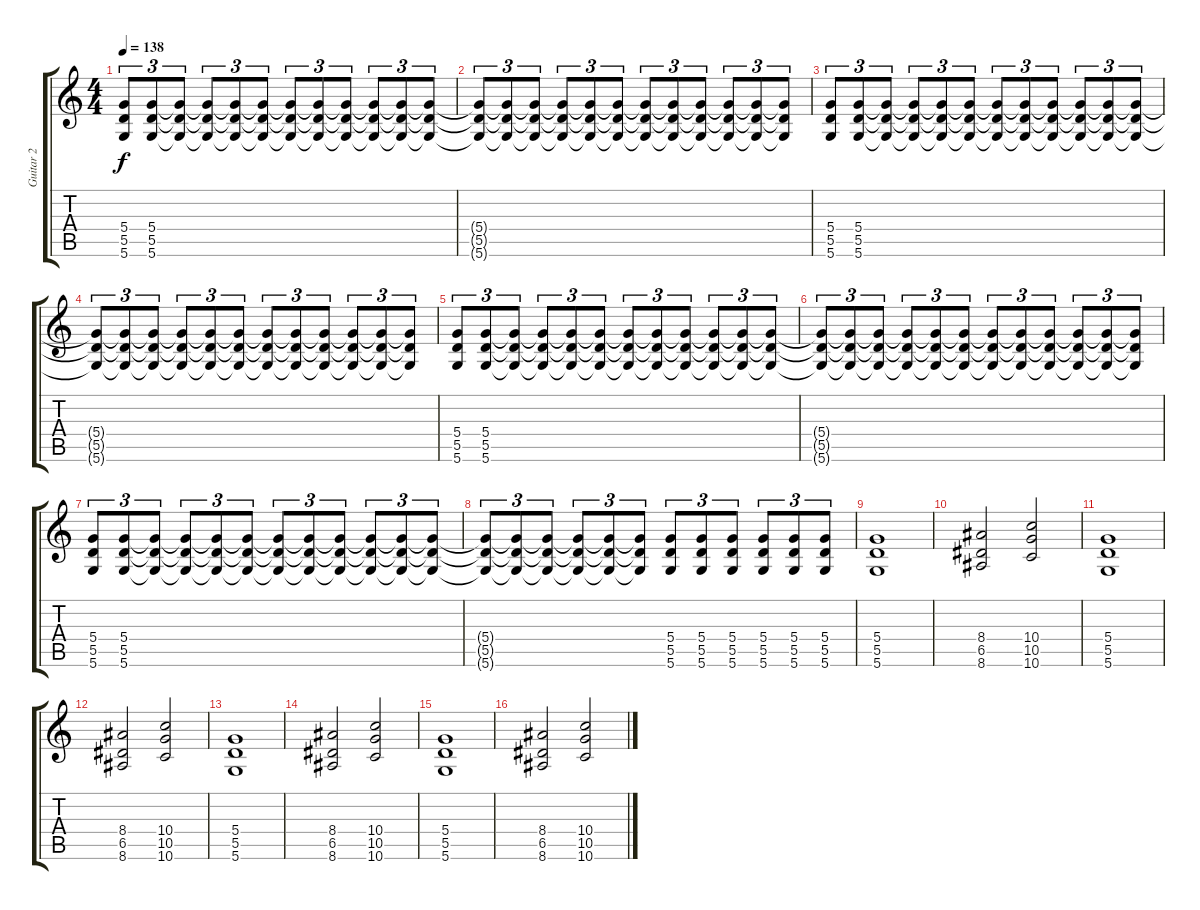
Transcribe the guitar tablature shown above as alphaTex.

\track ("Guitar 2" "Guitar 2") {instrument distortionguitar}
\staff {score tabs}
\tuning (E4 B3 G3 D3 A2 D2) {hide}
\ts (4 4)
\tempo 138
\clef g2
\ks c
(5.4 5.5 5.6).8{tu (3 2) dy f instrument distortionguitar} (5.4 5.5 5.6).8{tu (3 2)} (5.4{t} 5.5{t} 5.6{t}).8{tu (3 2)} (5.4{t} 5.5{t} 5.6{t}).8{tu (3 2)} (5.4{t} 5.5{t} 5.6{t}).8{tu (3 2)} (5.4{t} 5.5{t} 5.6{t}).8{tu (3 2)} (5.4{t} 5.5{t} 5.6{t}).8{tu (3 2)} (5.4{t} 5.5{t} 5.6{t}).8{tu (3 2)} (5.4{t} 5.5{t} 5.6{t}).8{tu (3 2)} (5.4{t} 5.5{t} 5.6{t}).8{tu (3 2)} (5.4{t} 5.5{t} 5.6{t}).8{tu (3 2)} (5.4{t} 5.5{t} 5.6{t}).8{tu (3 2)} |
(5.4{t} 5.5{t} 5.6{t}).8{tu (3 2)} (5.4{t} 5.5{t} 5.6{t}).8{tu (3 2)} (5.4{t} 5.5{t} 5.6{t}).8{tu (3 2)} (5.4{t} 5.5{t} 5.6{t}).8{tu (3 2)} (5.4{t} 5.5{t} 5.6{t}).8{tu (3 2)} (5.4{t} 5.5{t} 5.6{t}).8{tu (3 2)} (5.4{t} 5.5{t} 5.6{t}).8{tu (3 2)} (5.4{t} 5.5{t} 5.6{t}).8{tu (3 2)} (5.4{t} 5.5{t} 5.6{t}).8{tu (3 2)} (5.4{t} 5.5{t} 5.6{t}).8{tu (3 2)} (5.4{t} 5.5{t} 5.6{t}).8{tu (3 2)} (5.4{t} 5.5{t} 5.6{t}).8{tu (3 2)} |
(5.4 5.5 5.6).8{tu (3 2)} (5.4 5.5 5.6).8{tu (3 2)} (5.4{t} 5.5{t} 5.6{t}).8{tu (3 2)} (5.4{t} 5.5{t} 5.6{t}).8{tu (3 2)} (5.4{t} 5.5{t} 5.6{t}).8{tu (3 2)} (5.4{t} 5.5{t} 5.6{t}).8{tu (3 2)} (5.4{t} 5.5{t} 5.6{t}).8{tu (3 2)} (5.4{t} 5.5{t} 5.6{t}).8{tu (3 2)} (5.4{t} 5.5{t} 5.6{t}).8{tu (3 2)} (5.4{t} 5.5{t} 5.6{t}).8{tu (3 2)} (5.4{t} 5.5{t} 5.6{t}).8{tu (3 2)} (5.4{t} 5.5{t} 5.6{t}).8{tu (3 2)} |
(5.4{t} 5.5{t} 5.6{t}).8{tu (3 2)} (5.4{t} 5.5{t} 5.6{t}).8{tu (3 2)} (5.4{t} 5.5{t} 5.6{t}).8{tu (3 2)} (5.4{t} 5.5{t} 5.6{t}).8{tu (3 2)} (5.4{t} 5.5{t} 5.6{t}).8{tu (3 2)} (5.4{t} 5.5{t} 5.6{t}).8{tu (3 2)} (5.4{t} 5.5{t} 5.6{t}).8{tu (3 2)} (5.4{t} 5.5{t} 5.6{t}).8{tu (3 2)} (5.4{t} 5.5{t} 5.6{t}).8{tu (3 2)} (5.4{t} 5.5{t} 5.6{t}).8{tu (3 2)} (5.4{t} 5.5{t} 5.6{t}).8{tu (3 2)} (5.4{t} 5.5{t} 5.6{t}).8{tu (3 2)} |
(5.4 5.5 5.6).8{tu (3 2)} (5.4 5.5 5.6).8{tu (3 2)} (5.4{t} 5.5{t} 5.6{t}).8{tu (3 2)} (5.4{t} 5.5{t} 5.6{t}).8{tu (3 2)} (5.4{t} 5.5{t} 5.6{t}).8{tu (3 2)} (5.4{t} 5.5{t} 5.6{t}).8{tu (3 2)} (5.4{t} 5.5{t} 5.6{t}).8{tu (3 2)} (5.4{t} 5.5{t} 5.6{t}).8{tu (3 2)} (5.4{t} 5.5{t} 5.6{t}).8{tu (3 2)} (5.4{t} 5.5{t} 5.6{t}).8{tu (3 2)} (5.4{t} 5.5{t} 5.6{t}).8{tu (3 2)} (5.4{t} 5.5{t} 5.6{t}).8{tu (3 2)} |
(5.4{t} 5.5{t} 5.6{t}).8{tu (3 2)} (5.4{t} 5.5{t} 5.6{t}).8{tu (3 2)} (5.4{t} 5.5{t} 5.6{t}).8{tu (3 2)} (5.4{t} 5.5{t} 5.6{t}).8{tu (3 2)} (5.4{t} 5.5{t} 5.6{t}).8{tu (3 2)} (5.4{t} 5.5{t} 5.6{t}).8{tu (3 2)} (5.4{t} 5.5{t} 5.6{t}).8{tu (3 2)} (5.4{t} 5.5{t} 5.6{t}).8{tu (3 2)} (5.4{t} 5.5{t} 5.6{t}).8{tu (3 2)} (5.4{t} 5.5{t} 5.6{t}).8{tu (3 2)} (5.4{t} 5.5{t} 5.6{t}).8{tu (3 2)} (5.4{t} 5.5{t} 5.6{t}).8{tu (3 2)} |
(5.4 5.5 5.6).8{tu (3 2)} (5.4 5.5 5.6).8{tu (3 2)} (5.4{t} 5.5{t} 5.6{t}).8{tu (3 2)} (5.4{t} 5.5{t} 5.6{t}).8{tu (3 2)} (5.4{t} 5.5{t} 5.6{t}).8{tu (3 2)} (5.4{t} 5.5{t} 5.6{t}).8{tu (3 2)} (5.4{t} 5.5{t} 5.6{t}).8{tu (3 2)} (5.4{t} 5.5{t} 5.6{t}).8{tu (3 2)} (5.4{t} 5.5{t} 5.6{t}).8{tu (3 2)} (5.4{t} 5.5{t} 5.6{t}).8{tu (3 2)} (5.4{t} 5.5{t} 5.6{t}).8{tu (3 2)} (5.4{t} 5.5{t} 5.6{t}).8{tu (3 2)} |
(5.4{t} 5.5{t} 5.6{t}).8{tu (3 2)} (5.4{t} 5.5{t} 5.6{t}).8{tu (3 2)} (5.4{t} 5.5{t} 5.6{t}).8{tu (3 2)} (5.4{t} 5.5{t} 5.6{t}).8{tu (3 2)} (5.4{t} 5.5{t} 5.6{t}).8{tu (3 2)} (5.4{t} 5.5{t} 5.6{t}).8{tu (3 2)} (5.4 5.5 5.6).8{tu (3 2)} (5.4 5.5 5.6).8{tu (3 2)} (5.4 5.5 5.6).8{tu (3 2)} (5.4 5.5 5.6).8{tu (3 2)} (5.4 5.5 5.6).8{tu (3 2)} (5.4 5.5 5.6).8{tu (3 2)} |
(5.4 5.5 5.6).1{instrument distortionguitar} |
(8.4 6.5 8.6).2 (10.4 10.5 10.6).2 |
(5.4 5.5 5.6).1{instrument distortionguitar} |
(8.4 6.5 8.6).2 (10.4 10.5 10.6).2 |
(5.4 5.5 5.6).1{instrument distortionguitar} |
(8.4 6.5 8.6).2 (10.4 10.5 10.6).2 |
(5.4 5.5 5.6).1{instrument distortionguitar} |
(8.4 6.5 8.6).2 (10.4 10.5 10.6).2
